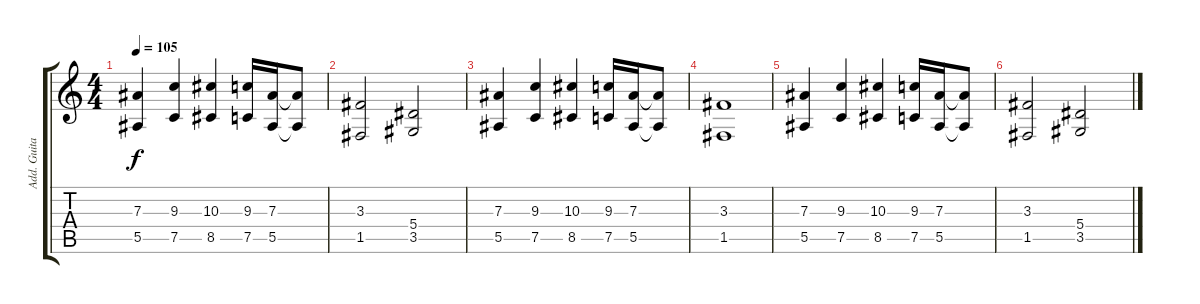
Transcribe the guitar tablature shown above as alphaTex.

\track ("Add. Guitar" "Add. Guita") {instrument distortionguitar}
\staff {score tabs}
\tuning (C4 G3 Eb3 Bb2 F2 C2) {hide}
\ts (4 4)
\tempo 105
\clef g2
\ks c
(7.3 5.5).4{dy f} (9.3 7.5).4 (10.3 8.5).4 (9.3 7.5).16 (7.3 5.5).16 (7.3{t} 5.5{t}).8 |
(3.3 1.5).2 (5.4 3.5).2 |
(7.3 5.5).4 (9.3 7.5).4 (10.3 8.5).4 (9.3 7.5).16 (7.3 5.5).16 (7.3{t} 5.5{t}).8 |
(3.3 1.5).1 |
(7.3 5.5).4 (9.3 7.5).4 (10.3 8.5).4 (9.3 7.5).16 (7.3 5.5).16 (7.3{t} 5.5{t}).8 |
(3.3 1.5).2 (5.4 3.5).2
